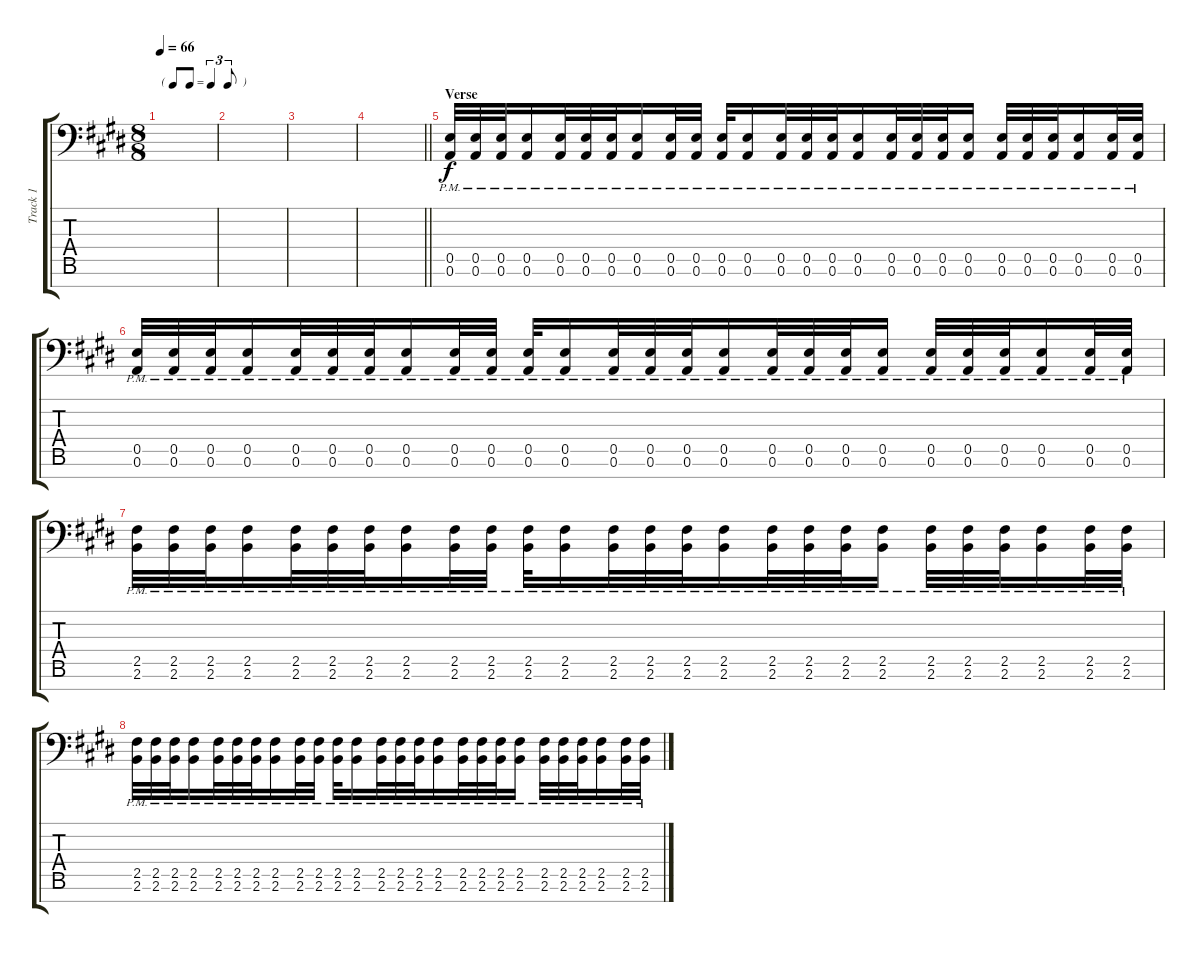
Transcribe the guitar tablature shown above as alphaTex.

\track ("Track 1" "Track 1") {instrument overdrivenguitar}
\staff {score tabs}
\tuning (B3 G3 D3 A2 E2 A1 E1) {hide}
\ts (8 8)
\tf triplet8th
\tempo 66
\clef f4
\ks c#minor
|
|
|
\barLineRight lightlight
|
\section ("" "Verse")
(0.5{pm} 0.6{pm}).32 (0.5{pm} 0.6{pm}).32 (0.5{pm} 0.6{pm}).32 (0.5{pm} 0.6{pm}).16 (0.5{pm} 0.6{pm}).32 (0.5{pm} 0.6{pm}).32 (0.5{pm} 0.6{pm}).32 (0.5{pm} 0.6{pm}).16 (0.5{pm} 0.6{pm}).32 (0.5{pm} 0.6{pm}).32 (0.5{pm} 0.6{pm}).32 (0.5{pm} 0.6{pm}).16 (0.5{pm} 0.6{pm}).32 (0.5{pm} 0.6{pm}).32 (0.5{pm} 0.6{pm}).32 (0.5{pm} 0.6{pm}).16 (0.5{pm} 0.6{pm}).32 (0.5{pm} 0.6{pm}).32 (0.5{pm} 0.6{pm}).32 (0.5{pm} 0.6{pm}).16 (0.5{pm} 0.6{pm}).32 (0.5{pm} 0.6{pm}).32 (0.5{pm} 0.6{pm}).32 (0.5{pm} 0.6{pm}).16 (0.5{pm} 0.6{pm}).32 (0.5{pm} 0.6{pm}).32 |
(0.5{pm} 0.6{pm}).32 (0.5{pm} 0.6{pm}).32 (0.5{pm} 0.6{pm}).32 (0.5{pm} 0.6{pm}).16 (0.5{pm} 0.6{pm}).32 (0.5{pm} 0.6{pm}).32 (0.5{pm} 0.6{pm}).32 (0.5{pm} 0.6{pm}).16 (0.5{pm} 0.6{pm}).32 (0.5{pm} 0.6{pm}).32 (0.5{pm} 0.6{pm}).32 (0.5{pm} 0.6{pm}).16 (0.5{pm} 0.6{pm}).32 (0.5{pm} 0.6{pm}).32 (0.5{pm} 0.6{pm}).32 (0.5{pm} 0.6{pm}).16 (0.5{pm} 0.6{pm}).32 (0.5{pm} 0.6{pm}).32 (0.5{pm} 0.6{pm}).32 (0.5{pm} 0.6{pm}).16 (0.5{pm} 0.6{pm}).32 (0.5{pm} 0.6{pm}).32 (0.5{pm} 0.6{pm}).32 (0.5{pm} 0.6{pm}).16 (0.5{pm} 0.6{pm}).32 (0.5{pm} 0.6{pm}).32 |
(2.5{pm} 2.6{pm}).32 (2.5{pm} 2.6{pm}).32 (2.5{pm} 2.6{pm}).32 (2.5{pm} 2.6{pm}).16 (2.5{pm} 2.6{pm}).32 (2.5{pm} 2.6{pm}).32 (2.5{pm} 2.6{pm}).32 (2.5{pm} 2.6{pm}).16 (2.5{pm} 2.6{pm}).32 (2.5{pm} 2.6{pm}).32 (2.5{pm} 2.6{pm}).32 (2.5{pm} 2.6{pm}).16 (2.5{pm} 2.6{pm}).32 (2.5{pm} 2.6{pm}).32 (2.5{pm} 2.6{pm}).32 (2.5{pm} 2.6{pm}).16 (2.5{pm} 2.6{pm}).32 (2.5{pm} 2.6{pm}).32 (2.5{pm} 2.6{pm}).32 (2.5{pm} 2.6{pm}).16 (2.5{pm} 2.6{pm}).32 (2.5{pm} 2.6{pm}).32 (2.5{pm} 2.6{pm}).32 (2.5{pm} 2.6{pm}).16 (2.5{pm} 2.6{pm}).32 (2.5{pm} 2.6{pm}).32 |
(2.5{pm} 2.6{pm}).32 (2.5{pm} 2.6{pm}).32 (2.5{pm} 2.6{pm}).32 (2.5{pm} 2.6{pm}).16 (2.5{pm} 2.6{pm}).32 (2.5{pm} 2.6{pm}).32 (2.5{pm} 2.6{pm}).32 (2.5{pm} 2.6{pm}).16 (2.5{pm} 2.6{pm}).32 (2.5{pm} 2.6{pm}).32 (2.5{pm} 2.6{pm}).32 (2.5{pm} 2.6{pm}).16 (2.5{pm} 2.6{pm}).32 (2.5{pm} 2.6{pm}).32 (2.5{pm} 2.6{pm}).32 (2.5{pm} 2.6{pm}).16 (2.5{pm} 2.6{pm}).32 (2.5{pm} 2.6{pm}).32 (2.5{pm} 2.6{pm}).32 (2.5{pm} 2.6{pm}).16 (2.5{pm} 2.6{pm}).32 (2.5{pm} 2.6{pm}).32 (2.5{pm} 2.6{pm}).32 (2.5{pm} 2.6{pm}).16 (2.5{pm} 2.6{pm}).32 (2.5{pm} 2.6{pm}).32
